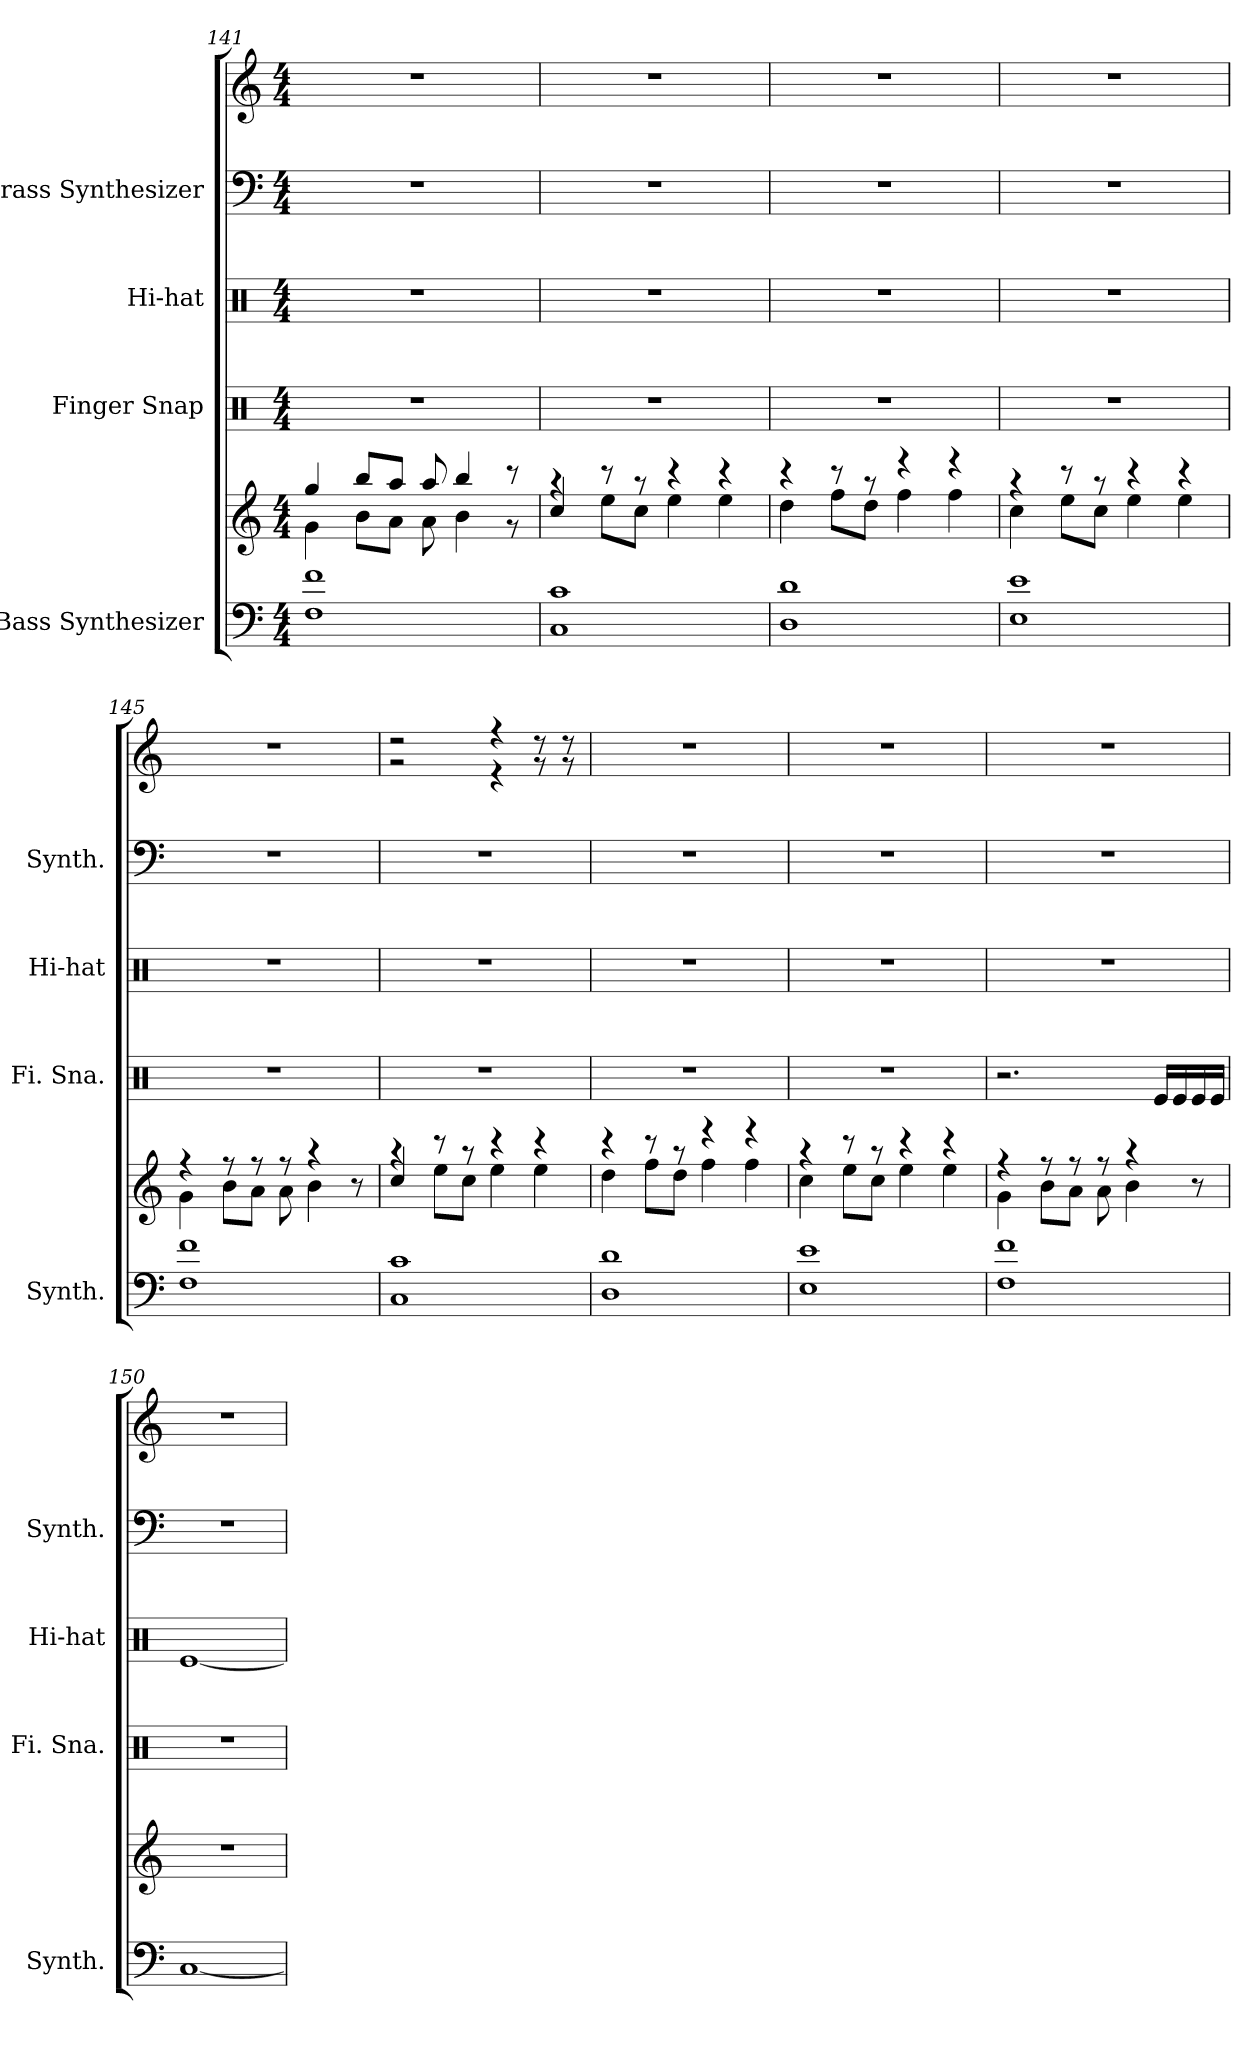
**kern	**kern	**kern	**kern	**kern	**kern
*part4	*part4	*part3	*part2	*part1	*part1
*staff6	*staff5	*staff4	*staff3	*staff2	*staff1
*I"Bass Synthesizer	*	*I"Finger Snap	*I"Hi-hat	*I"Brass Synthesizer	*
*I'Synth.	*	*I'Fi. Sna.	*I'Hi-hat	*I'Synth.	*
*clefF4	*clefG2	*clefX	*clefX	*clefF4	*clefG2
*k[]	*k[]	*k[]	*k[]	*k[]	*k[]
*M4/4	*M4/4	*M4/4	*M4/4	*M4/4	*M4/4
=141	=141	=141	=141	=141	=141
*	*^	*	*	*	*
1F 1f	4gg/	4g\	1r	1r	1r	1r
.	8bb/L	8b\L	.	.	.	.
.	8aa/J	8a\J	.	.	.	.
.	8aa/	8a\	.	.	.	.
.	4bb/	4b\	.	.	.	.
.	8r	8r	.	.	.	.
!!LO:LB:g=z
=142	=142	=142	=142	=142	=142	=142
1C 1c	4r	4cc/	1r	1r	1r	1r
.	8r	8ee\L	.	.	.	.
.	8r	8cc\J	.	.	.	.
.	4r	4ee\	.	.	.	.
.	4r	4ee\	.	.	.	.
=143	=143	=143	=143	=143	=143	=143
1D 1d	4r	4dd\	1r	1r	1r	1r
.	8r	8ff\L	.	.	.	.
.	8r	8dd\J	.	.	.	.
.	4r	4ff\	.	.	.	.
.	4r	4ff\	.	.	.	.
=144	=144	=144	=144	=144	=144	=144
1E 1e	4r	4cc\	1r	1r	1r	1r
.	8r	8ee\L	.	.	.	.
.	8r	8cc\J	.	.	.	.
.	4r	4ee\	.	.	.	.
.	4r	4ee\	.	.	.	.
=145	=145	=145	=145	=145	=145	=145
1F 1f	4r	4g\	1r	1r	1r	1r
.	8r	8b\L	.	.	.	.
.	8r	8a\J	.	.	.	.
.	8r	8a\	.	.	.	.
.	4r	4b\	.	.	.	.
.	8r	8ryy	.	.	.	.
=146	=146	=146	=146	=146	=146	=146
*	*	*	*	*	*	*^
1C 1c	4r	4cc/	1r	1r	1r	2r	2r
.	8r	8ee\L	.	.	.	.	.
.	8r	8cc\J	.	.	.	.	.
.	4r	4ee\	.	.	.	4r	4r
.	4r	4ee\	.	.	.	8r	8r
.	.	.	.	.	.	8r	8r
*	*	*	*	*	*	*v	*v
=147	=147	=147	=147	=147	=147	=147
1D 1d	4r	4dd\	1r	1r	1r	1r
.	8r	8ff\L	.	.	.	.
.	8r	8dd\J	.	.	.	.
.	4r	4ff\	.	.	.	.
.	4r	4ff\	.	.	.	.
=148	=148	=148	=148	=148	=148	=148
1E 1e	4r	4cc\	1r	1r	1r	1r
.	8r	8ee\L	.	.	.	.
.	8r	8cc\J	.	.	.	.
.	4r	4ee\	.	.	.	.
.	4r	4ee\	.	.	.	.
!!LO:PB:g=z
=149	=149	=149	=149	=149	=149	=149
1F 1f	4r	4g\	2.r	1r	1r	1r
.	8r	8b\L	.	.	.	.
.	8r	8a\J	.	.	.	.
.	8r	8a\	.	.	.	.
.	4r	4b\	.	.	.	.
.	.	.	16Re/LL	.	.	.
.	.	.	16Re/	.	.	.
.	8r	8ryy	16Re/	.	.	.
.	.	.	16Re/JJ	.	.	.
*	*v	*v	*	*	*	*
=150	=150	=150	=150	=150	=150
[1C	1r	1r	[1Re	1r	1r
=	=	=	=	=	=
*-	*-	*-	*-	*-	*-
